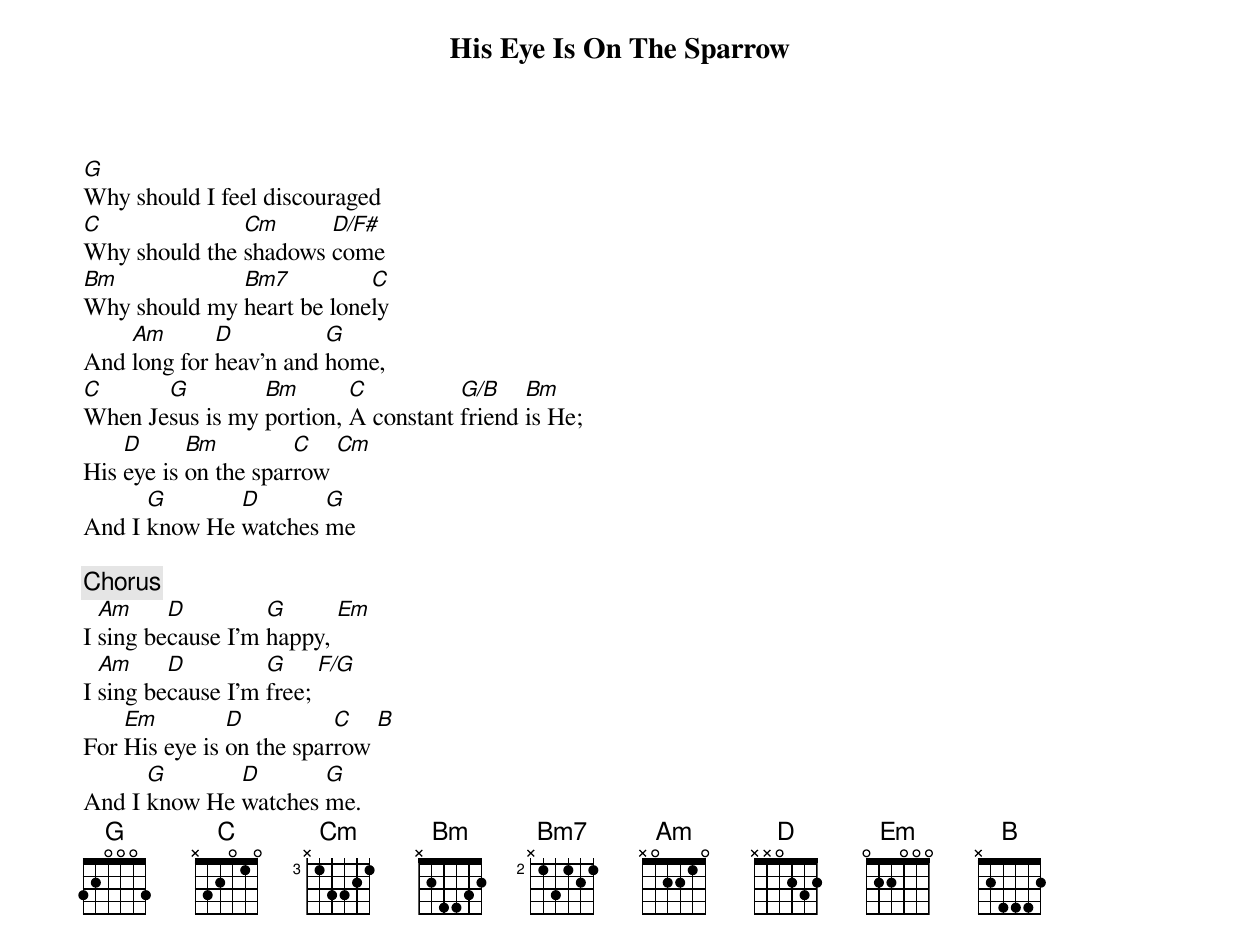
{Title: His Eye Is On The Sparrow}

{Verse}
[G]Why should I feel discouraged
[C]Why should the [Cm]shadows [D/F#]come
[Bm]Why should my [Bm7]heart be lone[C]ly
And [Am]long for [D]heav'n and [G]home,
[C]When Je[G]sus is my [Bm]portion, [C]A constant [G/B]friend [Bm]is He;
His [D]eye is [Bm]on the spar[C]row [Cm]
And I [G]know He [D]watches [G]me

{Chorus}
I [Am]sing be[D]cause I'm [G]happy, [Em]
I [Am]sing be[D]cause I'm [G]free; [F/G]
For [Em]His eye is [D]on the spar[C]row [B]
And I [G]know He [D]watches [G]me.
